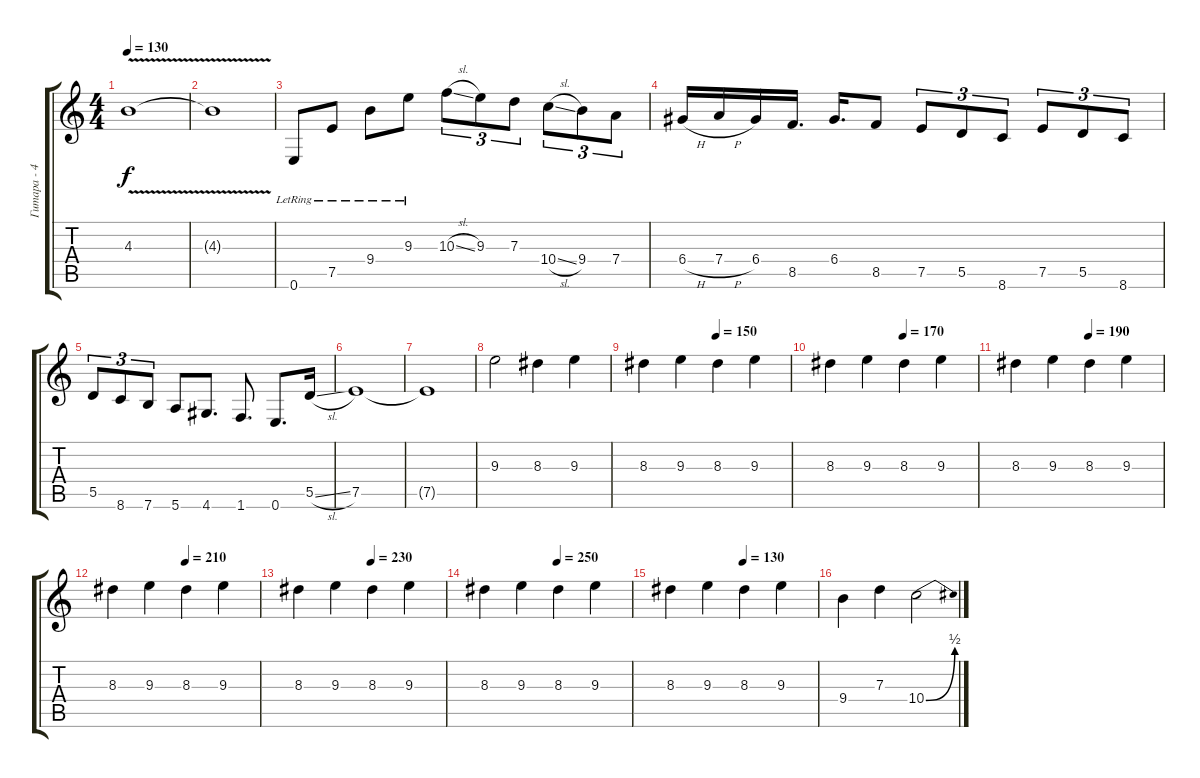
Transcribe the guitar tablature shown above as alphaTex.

\track ("Гитара - 4" "Гитара - 4") {instrument electricguitarclean}
\staff {score tabs}
\tuning (E4 B3 G3 D3 A2 E2) {hide}
\ts (4 4)
\tempo 130
\clef g2
\ks c
4.3{v}.1{dy f} |
4.3{t}.1 |
0.6{lr}.8 7.5{lr}.8 9.4{lr}.8 9.3{lr}.8 10.3{sl}.8{tu (3 2)} 9.3.8{tu (3 2)} 7.3.8{tu (3 2)} 10.4{sl}.8{tu (3 2)} 9.4.8{tu (3 2)} 7.4.8{tu (3 2)} |
6.4{h}.16 7.4{h}.16 6.4.16 8.5.16{d} 6.4.16{d} 8.5.8 7.5.8{tu (3 2)} 5.5.8{tu (3 2)} 8.6.8{tu (3 2)} 7.5.8{tu (3 2)} 5.5.8{tu (3 2)} 8.6.8{tu (3 2)} |
5.5.8{tu (3 2)} 8.6.8{tu (3 2)} 7.6.8{tu (3 2)} 5.6.8 4.6.8{d} 1.6.8{d} 0.6.8{d} 5.5{sl}.16 |
7.5.1 |
7.5{t}.1 |
9.3.2 8.3.4 9.3.4 |
\tempo (150 0.5)
8.3.4 9.3.4 8.3.4 9.3.4 |
\tempo (170 0.5)
8.3.4 9.3.4 8.3.4 9.3.4 |
\tempo (190 0.5)
8.3.4 9.3.4 8.3.4 9.3.4 |
\tempo (210 0.5)
8.3.4 9.3.4 8.3.4 9.3.4 |
\tempo (230 0.5)
8.3.4 9.3.4 8.3.4 9.3.4 |
\tempo (250 0.5)
8.3.4 9.3.4 8.3.4 9.3.4 |
\tempo (130 0.5)
8.3.4 9.3.4 8.3.4 9.3.4 |
9.4.4 7.3.4 10.4{be (bend 0 0 60 2)}.2
